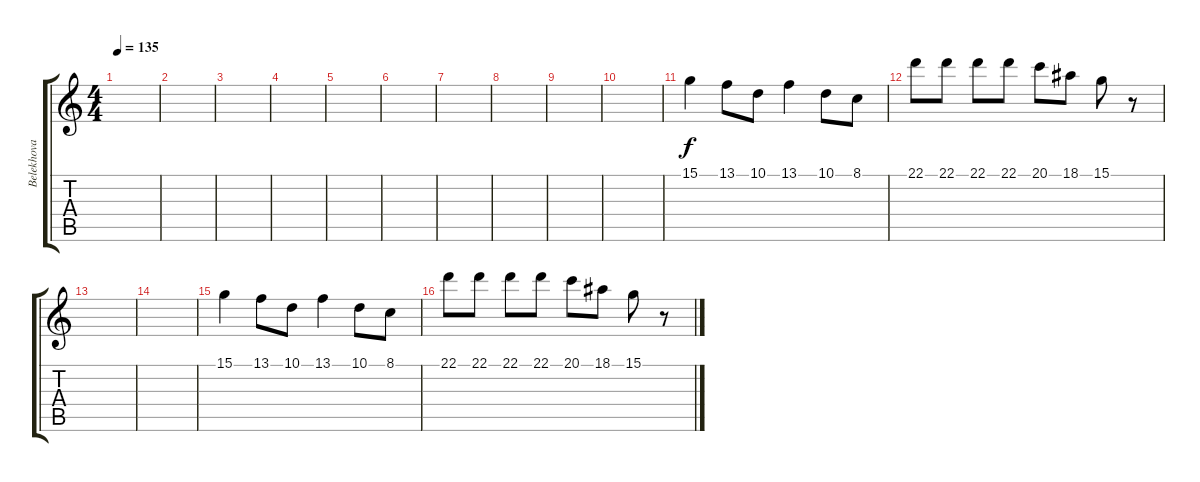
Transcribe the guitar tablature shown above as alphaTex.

\track ("Belekhova (keyboards)" "Belekhova ") {instrument musicbox}
\staff {score tabs}
\tuning (E4 B3 G3 D3 A2 E2) {hide}
\ts (4 4)
\tempo 135
\clef g2
\ks c
|
|
|
|
|
|
|
|
|
|
15.1.4 13.1.8 10.1.8 13.1.4 10.1.8 8.1.8 |
22.1.8 22.1.8 22.1.8 22.1.8 20.1.8 18.1.8 15.1.8 r.8 |
|
|
15.1.4 13.1.8 10.1.8 13.1.4 10.1.8 8.1.8 |
22.1.8 22.1.8 22.1.8 22.1.8 20.1.8 18.1.8 15.1.8 r.8
